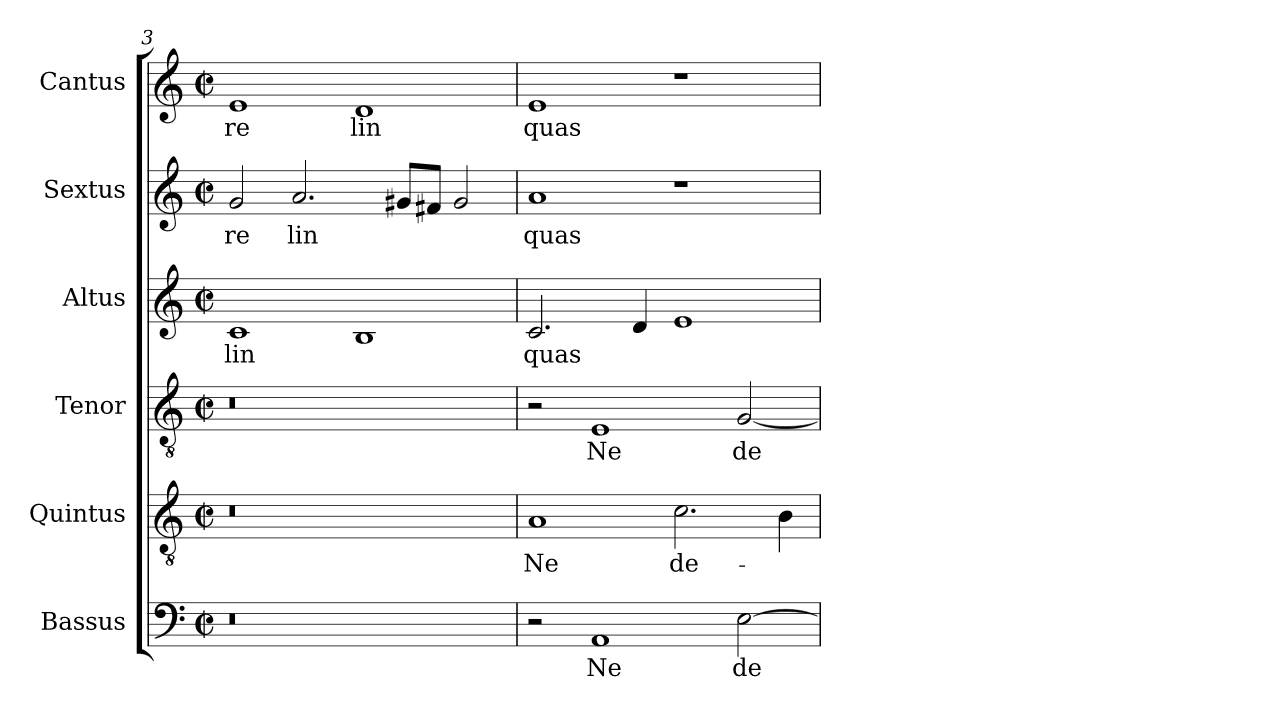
**kern	**text	**kern	**text	**kern	**text	**kern	**text	**kern	**text	**kern	**text
*part6	*part6	*part5	*part5	*part4	*part4	*part3	*part3	*part2	*part2	*part1	*part1
*staff6	*staff6	*staff5	*staff5	*staff4	*staff4	*staff3	*staff3	*staff2	*staff2	*staff1	*staff1
*I"Bassus	*	*I"Quintus	*	*I"Tenor	*	*I"Altus	*	*I"Sextus	*	*I"Cantus	*
*clefF4	*	*clefGv2	*	*clefGv2	*	*clefG2	*	*clefG2	*	*clefG2	*
*M2/2	*	*M2/2	*	*M2/2	*	*M2/2	*	*M2/2	*	*M2/2	*
*met(c|)	*	*met(c|)	*	*met(c|)	*	*met(c|)	*	*met(c|)	*	*met(c|)	*
=3	=3	=3	=3	=3	=3	=3	=3	=3	=3	=3	=3
!	!	!	!	!	!	!	!LO:LY:b:cj	!	!LO:LY:b:cj	!	!LO:LY:b:cj
0r	.	0r	.	0r	.	1c	lin	2g/	re	1e	re
!	!	!	!	!	!	!	!	!	!LO:LY:b	!	!
.	.	.	.	.	.	.	.	2.a/	lin	.	.
!	!	!	!	!	!	!	!	!	!	!	!LO:LY:b:cj
.	.	.	.	.	.	1B	.	.	.	1d	lin
.	.	.	.	.	.	.	.	8g#/L	.	.	.
.	.	.	.	.	.	.	.	8f#/J	.	.	.
.	.	.	.	.	.	.	.	2g#/	.	.	.
=4	=4	=4	=4	=4	=4	=4	=4	=4	=4	=4	=4
!	!	!	!LO:LY:b:cj	!	!	!	!LO:LY:b	!	!LO:LY:b:cj	!	!LO:LY:b:cj
2r	.	1A	Ne	2r	.	2.c/	quas	1a	quas	1e	quas
!	!LO:LY:b:cj	!	!	!	!LO:LY:b:cj	!	!	!	!	!	!
1AA	Ne	.	.	1E	Ne	.	.	.	.	.	.
.	.	.	.	.	.	4d/	.	.	.	.	.
!	!	!	!LO:LY:b:cj	!	!	!	!	!	!	!	!
.	.	2.c\	de-	.	.	1e	.	1r	.	1r	.
!	!LO:LY:b:cj	!	!	!	!LO:LY:b:cj	!	!	!	!	!	!
[>2E\	de	.	.	[<2G/	de-	.	.	.	.	.	.
.	.	4B\	.	.	.	.	.	.	.	.	.
=	=	=	=	=	=	=	=	=	=	=	=
*-	*-	*-	*-	*-	*-	*-	*-	*-	*-	*-	*-
